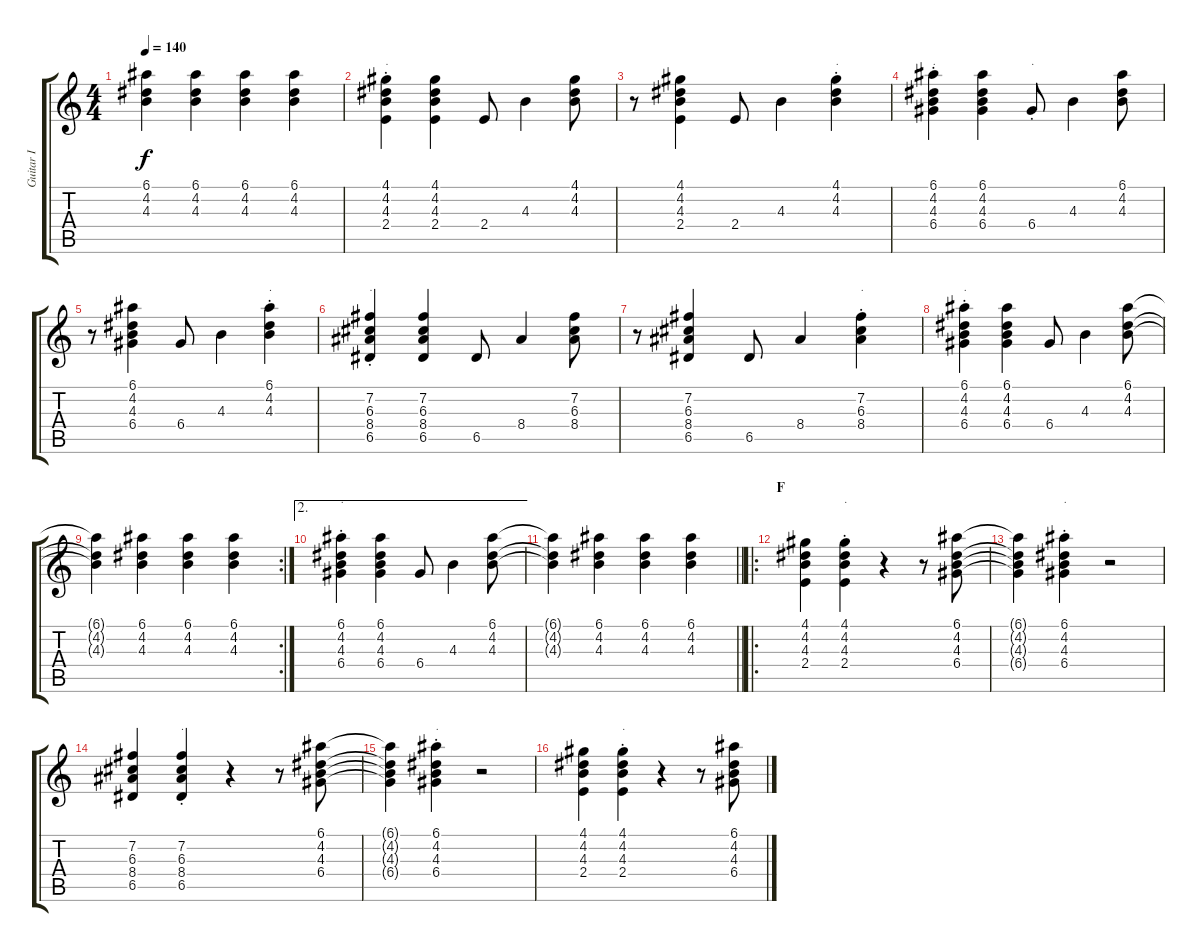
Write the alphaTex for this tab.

\track ("Guitar I" "Guitar I") {instrument electricguitarjazz}
\staff {score tabs}
\tuning (E4 B3 G3 D3 A2 E2) {hide}
\ts (4 4)
\tempo 140
\clef g2
\ks c
(6.1{t} 4.2{t} 4.3{t}).4{dy f} (6.1 4.2 4.3).4 (6.1 4.2 4.3).4 (6.1 4.2 4.3).4 |
(4.1{st} 4.2{st} 4.3{st} 2.4{st}).4{txt "."} (4.1 4.2 4.3 2.4).4 2.4.8 4.3.4 (4.1 4.2 4.3).8 |
r.8 (4.1 4.2 4.3 2.4).4 2.4.8 4.3.4 (4.1{st} 4.2{st} 4.3{st}).4{txt "."} |
(6.1{st} 4.2{st} 4.3{st} 6.4{st}).4{txt "."} (6.1 4.2 4.3 6.4).4 6.4{st}.8{txt "."} 4.3.4 (6.1 4.2 4.3).8 |
r.8 (6.1 4.2 4.3 6.4).4 6.4.8 4.3.4 (6.1{st} 4.2{st} 4.3{st}).4{txt "."} |
(7.2{st} 6.3{st} 8.4{st} 6.5{st}).4{txt "."} (7.2 6.3 8.4 6.5).4 6.5.8 8.4.4 (7.2 6.3 8.4).8 |
r.8 (7.2 6.3 8.4 6.5).4 6.5.8 8.4.4 (7.2{st} 6.3{st} 8.4{st}).4{txt "."} |
(6.1{st} 4.2{st} 4.3{st} 6.4{st}).4{txt "."} (6.1 4.2 4.3 6.4).4 6.4.8 4.3.4 (6.1 4.2 4.3).8 |
\rc 2
(6.1{t} 4.2{t} 4.3{t}).4 (6.1 4.2 4.3).4 (6.1 4.2 4.3).4 (6.1 4.2 4.3).4 |
\ae 2
(6.1{st} 4.2{st} 4.3{st} 6.4{st}).4{txt "."} (6.1 4.2 4.3 6.4).4 6.4.8 4.3.4 (6.1 4.2 4.3).8 |
\barLineRight lightlight
(6.1{t} 4.2{t} 4.3{t}).4 (6.1 4.2 4.3).4 (6.1 4.2 4.3).4 (6.1 4.2 4.3).4 |
\ro
\section ("" "F")
(4.1 4.2 4.3 2.4).4 (4.1{st} 4.2{st} 4.3{st} 2.4{st}).4{txt "."} r.4 r.8 (6.1 4.2 4.3 6.4).8 |
(6.1{t} 4.2{t} 4.3{t} 6.4{t}).4 (6.1{st} 4.2{st} 4.3{st} 6.4{st}).4{txt "."} r.2 |
(7.2 6.3 8.4 6.5).4 (7.2{st} 6.3{st} 8.4{st} 6.5{st}).4{txt "."} r.4 r.8 (6.1 4.2 4.3 6.4).8 |
(6.1{t} 4.2{t} 4.3{t} 6.4{t}).4 (6.1{st} 4.2{st} 4.3{st} 6.4{st}).4{txt "."} r.2 |
(4.1 4.2 4.3 2.4).4 (4.1{st} 4.2{st} 4.3{st} 2.4{st}).4{txt "."} r.4 r.8 (6.1 4.2 4.3 6.4).8
